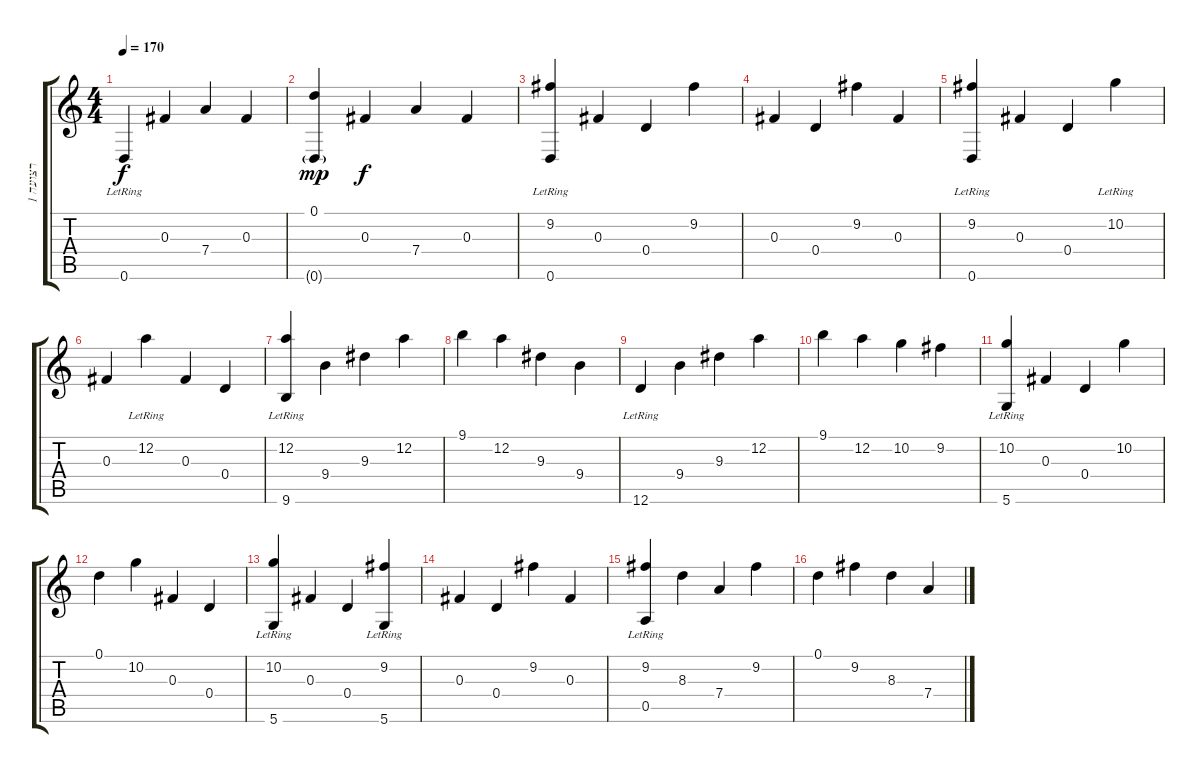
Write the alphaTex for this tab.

\track ("רצועה 1" "רצועה 1") {instrument acousticguitarsteel}
\staff {score tabs}
\tuning (D4 A3 Gb3 D3 A2 D2) {hide}
\ts (4 4)
\tempo 170
\clef g2
\ks c
0.6{lr}.4{dy f} 0.3.4 7.4.4 0.3.4 |
(0.1 0.6{g}).4{dy mp} 0.3.4{dy f} 7.4.4 0.3.4 |
(9.2{lr} 0.6{lr}).4 0.3.4 0.4.4 9.2.4 |
0.3.4 0.4.4 9.2.4 0.3.4 |
(9.2{lr} 0.6{lr}).4 0.3.4 0.4.4 10.2{lr}.4 |
0.3.4 12.2{lr}.4 0.3.4 0.4.4 |
(12.2 9.6{lr}).4 9.4.4 9.3.4 12.2.4 |
9.1.4 12.2.4 9.3.4 9.4.4 |
12.6{lr}.4 9.4.4 9.3.4 12.2.4 |
9.1.4 12.2.4 10.2.4 9.2.4 |
(10.2 5.6{lr}).4 0.3.4 0.4.4 10.2.4 |
0.1.4 10.2.4 0.3.4 0.4.4 |
(10.2 5.6{lr}).4 0.3.4 0.4.4 (9.2 5.6{lr}).4 |
0.3.4 0.4.4 9.2.4 0.3.4 |
(9.2 0.5{lr}).4 8.3.4 7.4.4 9.2.4 |
0.1.4 9.2.4 8.3.4 7.4.4
